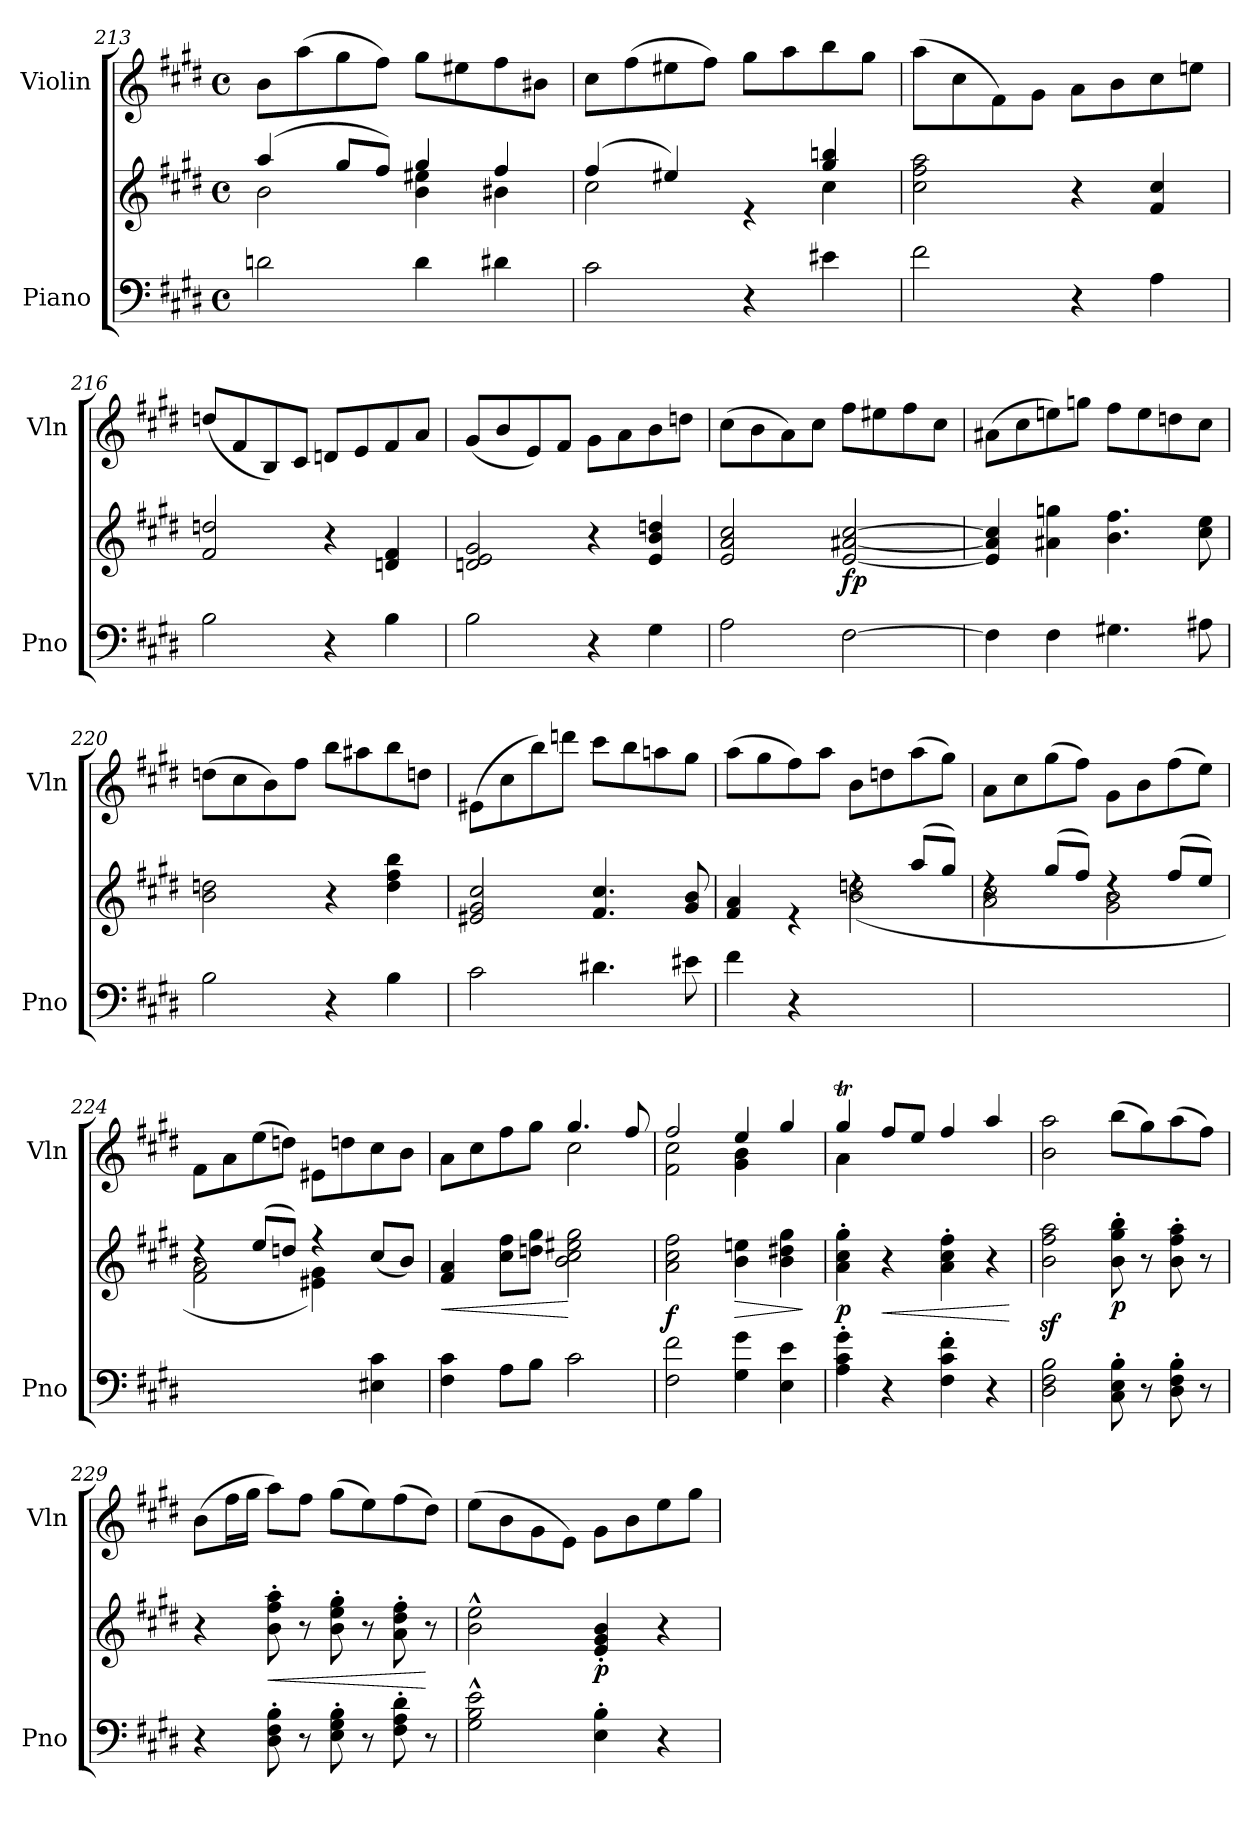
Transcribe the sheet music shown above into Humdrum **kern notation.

**kern	**kern	**dynam	**kern
*part2	*part2	*part2	*part1
*staff3	*staff2	*staff2/3	*staff1
*I"Piano	*	*	*I"Violin
*I'Pno	*	*	*I'Vln
*clefF4	*clefG2	*	*clefG2
*k[f#c#g#d#]	*k[f#c#g#d#]	*	*k[f#c#g#d#]
*M4/4	*M4/4	*	*M4/4
*met(c)	*met(c)	*	*met(c)
=213	=213	=213	=213
*	*^	*	*
2dn\	(4aa/	2b\	.	8b\L
.	.	.	.	(8aa\
.	8gg#/L	.	.	8gg#\
.	8ff#/J)	.	.	8ff#\J)
4d\	4gg#/	4b\ 4ee#X\	.	8gg#\L
.	.	.	.	8ee#X\
4d#X\	4ff#/	4b#X\	.	8ff#\
.	.	.	.	8b#X\J
=214	=214	=214	=214	=214
2c#\	(4ff#/	2cc#\	.	8cc#\L
.	.	.	.	(8ff#\
.	4ee#X/)	.	.	8ee#X\
.	.	.	.	8ff#\J)
4r	4re	4ryy	.	8gg#\L
.	.	.	.	8aa\
4e#X\	4gg#/ 4bbn/	4cc#\	.	8bb\
.	.	.	.	8gg#\J
*	*v	*v	*	*
=215	=215	=215	=215
2f#\	2cc#\ 2ff#\ 2aa\	.	(8aa\L
.	.	.	8cc#\
.	.	.	8f#\)
.	.	.	8g#\J
4r	4r	.	8a\L
.	.	.	8b\
4A\	4f#/ 4cc#/	.	8cc#\
.	.	.	8een\J
=216	=216	=216	=216
2B\	2f#/ 2ddn/	.	(8ddn/L
.	.	.	8f#/
.	.	.	8B/)
.	.	.	8c#/J
4r	4r	.	8dn/L
.	.	.	8e/
4B\	4dn/ 4f#/	.	8f#/
.	.	.	8a/J
!!LO:PB:g=z
=217	=217	=217	=217
2B\	2dn/ 2e/ 2g#/	.	(8g#/L
.	.	.	8b/
.	.	.	8e/)
.	.	.	8f#/J
4r	4r	.	8g#\L
.	.	.	8a\
4G#\	4e/ 4b/ 4ddn/	.	8b\
.	.	.	8ddn\J
=218	=218	=218	=218
2A\	2e/ 2a/ 2cc#/	.	(8cc#\L
.	.	.	8b\
.	.	.	8a\)
.	.	.	8cc#\J
!	!	!LO:DY:b	!
[2F#\	[2e/ [2a#X/ [2cc#/	fp	8ff#\L
.	.	.	8ee#X\
.	.	.	8ff#\
.	.	.	8cc#\J
=219	=219	=219	=219
4F#\]	4e/] 4a#/] 4cc#/]	.	(8a#X\L
.	.	.	8cc#\
4F#\	4a#X\ 4ggn\	.	8een\)
.	.	.	8ggn\J
4.G#X\	4.b\ 4.ff#\	.	8ff#\L
.	.	.	8ee\
.	.	.	8ddn\
8A#X\	8cc#\ 8ee\	.	8cc#\J
=220	=220	=220	=220
2B\	2b\ 2ddn\	.	(8ddn\L
.	.	.	8cc#\
.	.	.	8b\)
.	.	.	8ff#\J
4r	4r	.	8bb\L
.	.	.	8aa#X\
4B\	4dd\ 4ff#\ 4bb\	.	8bb\
.	.	.	8ddn\J
=221	=221	=221	=221
2c#\	2e#X/ 2g#/ 2cc#/	.	(8e#X\L
.	.	.	8cc#\
.	.	.	8bb\)
.	.	.	8dddn\J
4.d#X\	4.f#/ 4.cc#/	.	8ccc#\L
.	.	.	8bb\
.	.	.	8aan\
8e#X\	8g#/ 8b/	.	8gg#\J
!!LO:LB:g=z
=222	=222	=222	=222
*	*^	*	*
4f#\	4f#/ 4a/	2ryy	.	(8aa\L
.	.	.	.	8gg#\
4r	4re	.	.	8ff#\)
.	.	.	.	8aa\J
2ryy	4rdd	(2b\ 2ddn\	.	8b\L
.	.	.	.	8ddn\
.	(8aa/L	.	.	(8aa\
.	8gg#/J)	.	.	8gg#\J)
=223	=223	=223	=223	=223
1ryy	4rdd	2a\ 2cc#\	.	8a\L
.	.	.	.	8cc#\
.	(8gg#/L	.	.	(8gg#\
.	8ff#/J)	.	.	8ff#\J)
.	4rdd	2g#\ 2b\	.	8g#\L
.	.	.	.	8b\
.	(8ff#/L	.	.	(8ff#\
.	8ee/J)	.	.	8ee\J)
=224	=224	=224	=224	=224
2ryy	4rdd	2f#\ 2a\	.	8f#\L
.	.	.	.	8a\
.	(8ee/L	.	.	(8ee\
.	8ddn/J)	.	.	8ddn\J)
4ryy	4r	4e#X\ 4g#\)	.	8e#X\L
.	.	.	.	8ddn\
4E#X\ 4c#\	(8cc#/L	4ryy	.	8cc#\
.	8b/J)	.	.	8b\J
*	*v	*v	*	*
=225	=225	=225	=225
!	!	!LO:HP:b	!
*	*	*	*^
4F#\ 4c#\	4f#/ 4a/	<	8a\L	2ryy
.	.	.	8cc#\	.
8A\L	8cc#\ 8ff#\L	.	8ff#\	.
8B\J	8ddn\ 8gg#\J	.	8gg#\J	.
2c#\	2b\ 2cc#\ 2ee#X\ 2gg#\	[	4.gg#/	2cc#\
.	.	.	8ff#/	.
=226	=226	=226	=226	=226
!	!	!LO:DY:b	!	!
2F#\ 2f#\	2a\ 2cc#\ 2ff#\	f	2ff#/	2f#\ 2cc#\
!	!	!LO:HP:b	!	!
4G#\ 4g#\	4b\ 4een\	>	4ee/	4g#\ 4b\
4E\ 4e\	4b\ 4dd#X\ 4gg#\	.	4gg#/	4ryy
*	*	*	*v	*v
.	.	]	.
=227	=227	=227	=227
*	*	*	*^
!	!	!LO:DY:b	!	!
4A\' 4c#\' 4g#\'	4a\' 4cc#\' 4gg#\'	p	4gg#t/	4a\
!	!	!LO:HP:b	!	!
4r	4r	<	8ff#/L	2.ryy
.	.	.	8ee/J	.
4F#\' 4c#\' 4f#\'	4a\' 4cc#\' 4ff#\'	.	4ff#/	.
4r	4r	.	4aa/	.
*	*	*	*v	*v
.	.	[	.
!!LO:LB:g=z
=228	=228	=228	=228
2D#\ 2F#\ 2B\	2b\z< 2ff#\z< 2aa\z<	.	2b\ 2aa\
!	!	!LO:DY:b	!
8C#\' 8E\' 8B\'	8b\' 8gg#\' 8bb\'	p	(8bb\L
8r	8r	.	8gg#\)
8D#\' 8F#\' 8B\'	8b\' 8ff#\' 8aa\'	.	(8aa\
8r	8r	.	8ff#\J)
=229	=229	=229	=229
4r	4r	.	(8b\L
.	.	.	16ff#\L
.	.	.	16gg#\JJ
!	!	!LO:HP:b	!
8D#\' 8F#\' 8B\'	8b\' 8ff#\' 8aa\'	<	8aa\L)
8r	8r	.	8ff#\J
8E\' 8G#\' 8B\'	8b\' 8ee\' 8gg#\'	.	(8gg#\L
8r	8r	.	8ee\)
8F#\' 8A\' 8d#\'	8a\' 8dd#\' 8ff#\'	.	(8ff#\
8r	8r	[	8dd#\J)
=230	=230	=230	=230
2G#\^^ 2B\^^ 2e\^^	2b\^^ 2ee\^^	.	(8ee\L
.	.	.	8b\
.	.	.	8g#\
.	.	.	8e\J)
!	!	!LO:DY:b	!
4E\' 4B\'	4e/' 4g#/' 4b/'	p	8g#\L
.	.	.	8b\
4r	4r	.	8ee\
.	.	.	8gg#\J
=	=	=	=
*-	*-	*-	*-
